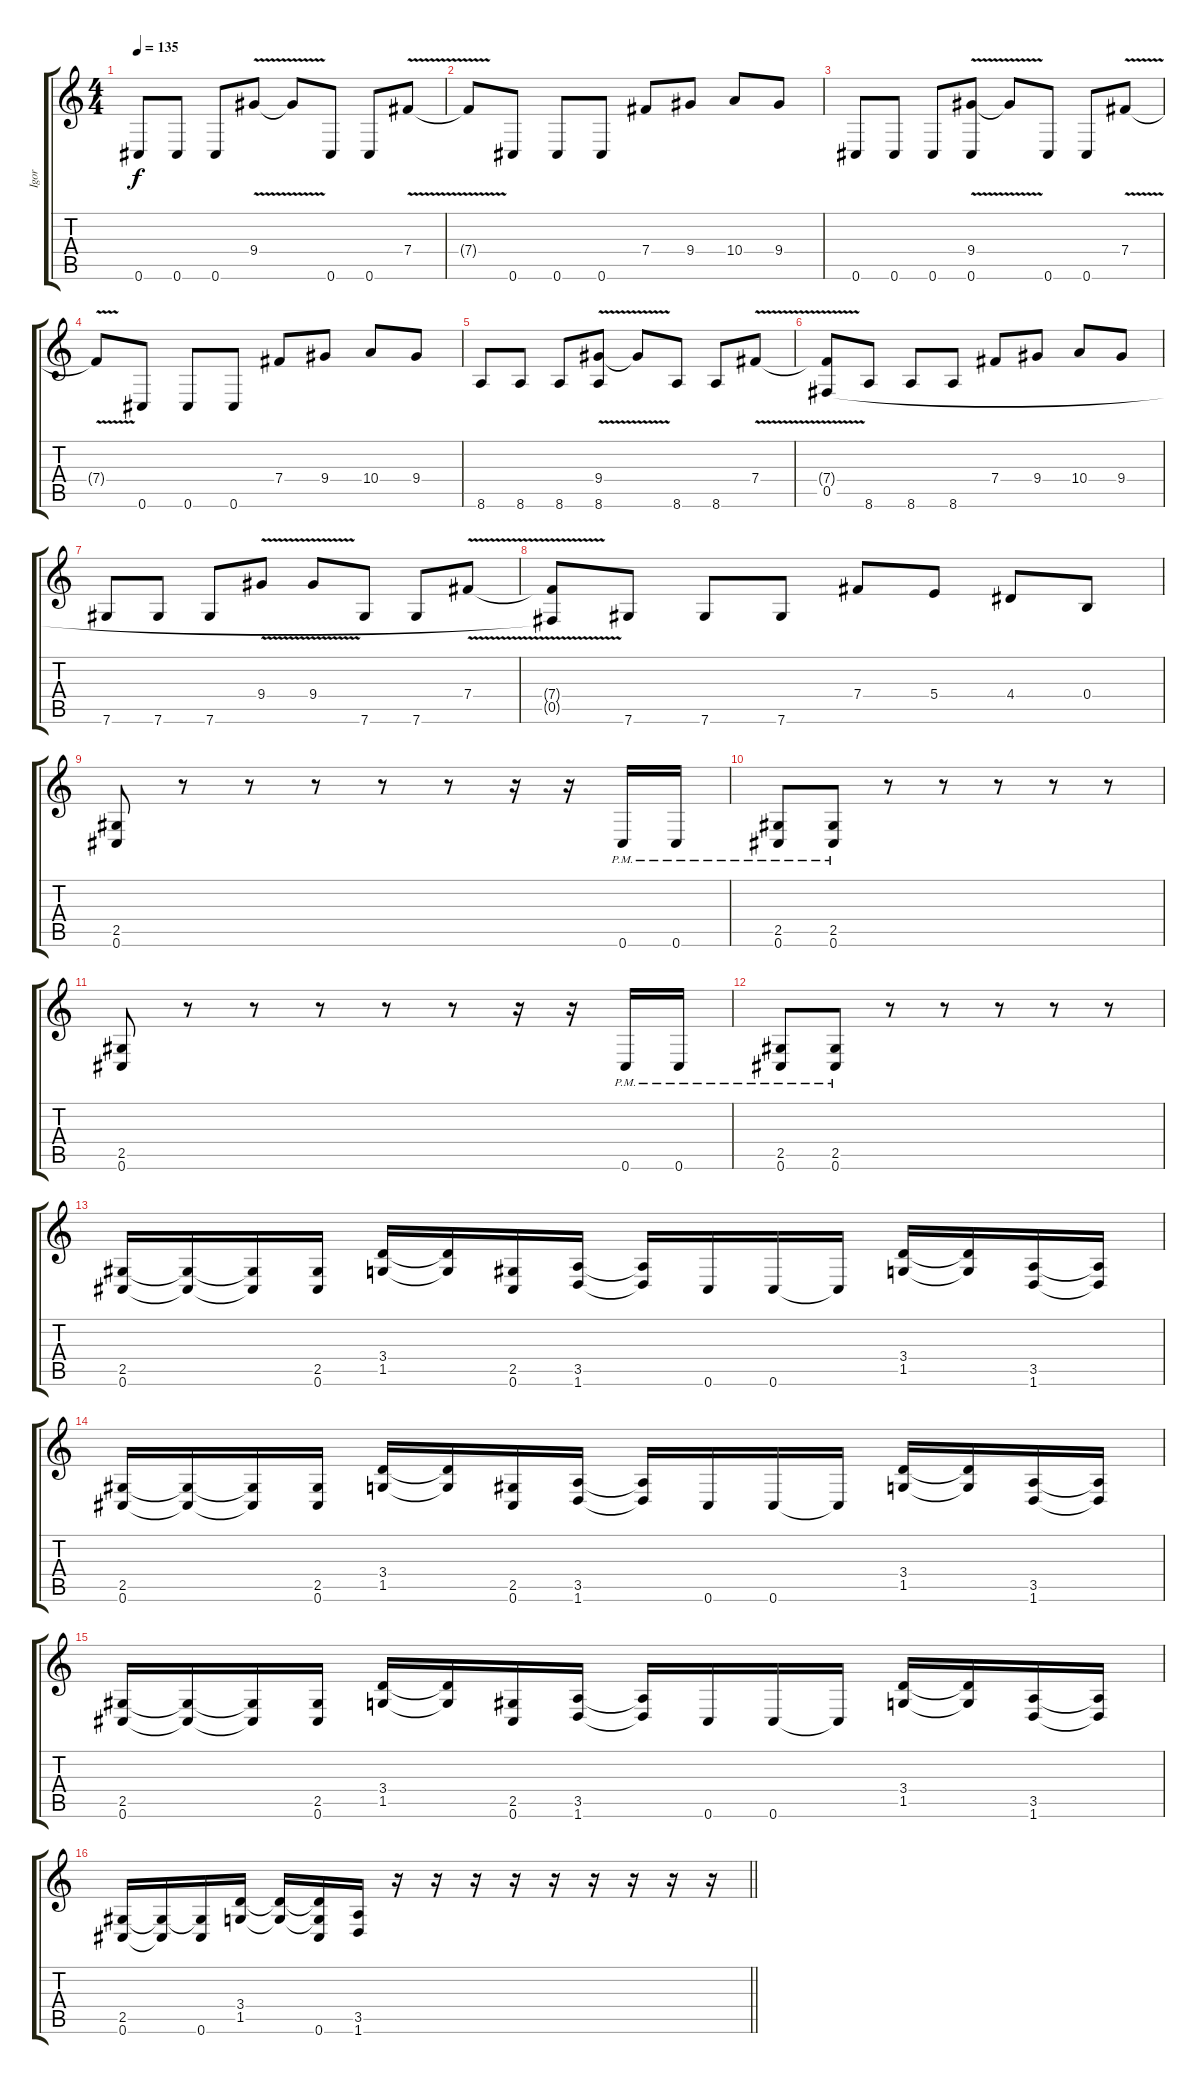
\track ("Igor" "Igor") {instrument distortionguitar}
\staff {score tabs}
\tuning (Db4 Ab3 E3 B2 Gb2 Db2) {hide}
\ts (4 4)
\tempo 135
\clef g2
\ks c
0.6.8{dy f} 0.6.8 0.6.8 9.4{v}.8 9.4{v t}.8 0.6.8 0.6.8 7.4{v}.8 |
7.4{t}.8 0.6.8 0.6.8 0.6.8 7.4.8 9.4.8 10.4.8 9.4.8 |
0.6.8 0.6.8 0.6.8 (9.4{v} 0.6).8 9.4{v t}.8 0.6.8 0.6.8 7.4{v}.8 |
7.4{t}.8 0.6.8 0.6.8 0.6.8 7.4.8 9.4.8 10.4.8 9.4.8 |
8.6.8 8.6.8 8.6.8 (9.4{v} 8.6).8 9.4{v t}.8 8.6.8 8.6.8 7.4{v}.8 |
(7.4{t} 0.5).8 8.6.8 8.6.8 8.6.8 7.4.8 9.4.8 10.4.8 9.4.8 |
7.6.8 7.6.8 7.6.8 9.4{v}.8 9.4{v}.8 7.6.8 7.6.8 7.4{v}.8 |
(7.4{t} 0.5{t}).8 7.6.8 7.6.8 7.6.8 7.4.8 5.4.8 4.4.8 0.4.8 |
(2.5 0.6).8 r.8 r.8 r.8 r.8 r.8 r.16 r.16 0.6{pm}.16 0.6{pm}.16 |
(2.5{pm} 0.6).8 (2.5{pm} 0.6).8 r.8 r.8 r.8 r.8 r.8 |
(2.5 0.6).8 r.8 r.8 r.8 r.8 r.8 r.16 r.16 0.6{pm}.16 0.6{pm}.16 |
(2.5{pm} 0.6).8 (2.5{pm} 0.6).8 r.8 r.8 r.8 r.8 r.8 |
(2.5 0.6).16 (2.5{t} 0.6{t}).16 (2.5{t} 0.6{t}).16 (2.5 0.6).16 (3.4 1.5).16 (3.4{t} 1.5{t}).16 (2.5 0.6).16 (3.5 1.6).16 (3.5{t} 1.6{t}).16 0.6.16 0.6.16 0.6{t}.16 (3.4 1.5).16 (3.4{t} 1.5{t}).16 (3.5 1.6).16 (3.5{t} 1.6{t}).16 |
(2.5 0.6).16 (2.5{t} 0.6{t}).16 (2.5{t} 0.6{t}).16 (2.5 0.6).16 (3.4 1.5).16 (3.4{t} 1.5{t}).16 (2.5 0.6).16 (3.5 1.6).16 (3.5{t} 1.6{t}).16 0.6.16 0.6.16 0.6{t}.16 (3.4 1.5).16 (3.4{t} 1.5{t}).16 (3.5 1.6).16 (3.5{t} 1.6{t}).16 |
(2.5 0.6).16 (2.5{t} 0.6{t}).16 (2.5{t} 0.6{t}).16 (2.5 0.6).16 (3.4 1.5).16 (3.4{t} 1.5{t}).16 (2.5 0.6).16 (3.5 1.6).16 (3.5{t} 1.6{t}).16 0.6.16 0.6.16 0.6{t}.16 (3.4 1.5).16 (3.4{t} 1.5{t}).16 (3.5 1.6).16 (3.5{t} 1.6{t}).16 |
\barLineRight lightlight
(2.5 0.6).16 (2.5{t} 0.6{t}).16 (2.5{t} 0.6).16 (3.4 1.5).16 (3.4{t} 1.5{t}).16 (3.4{t} 1.5{t} 0.6).16 (3.5 1.6).16 r.16 r.16 r.16 r.16 r.16 r.16 r.16 r.16 r.16
